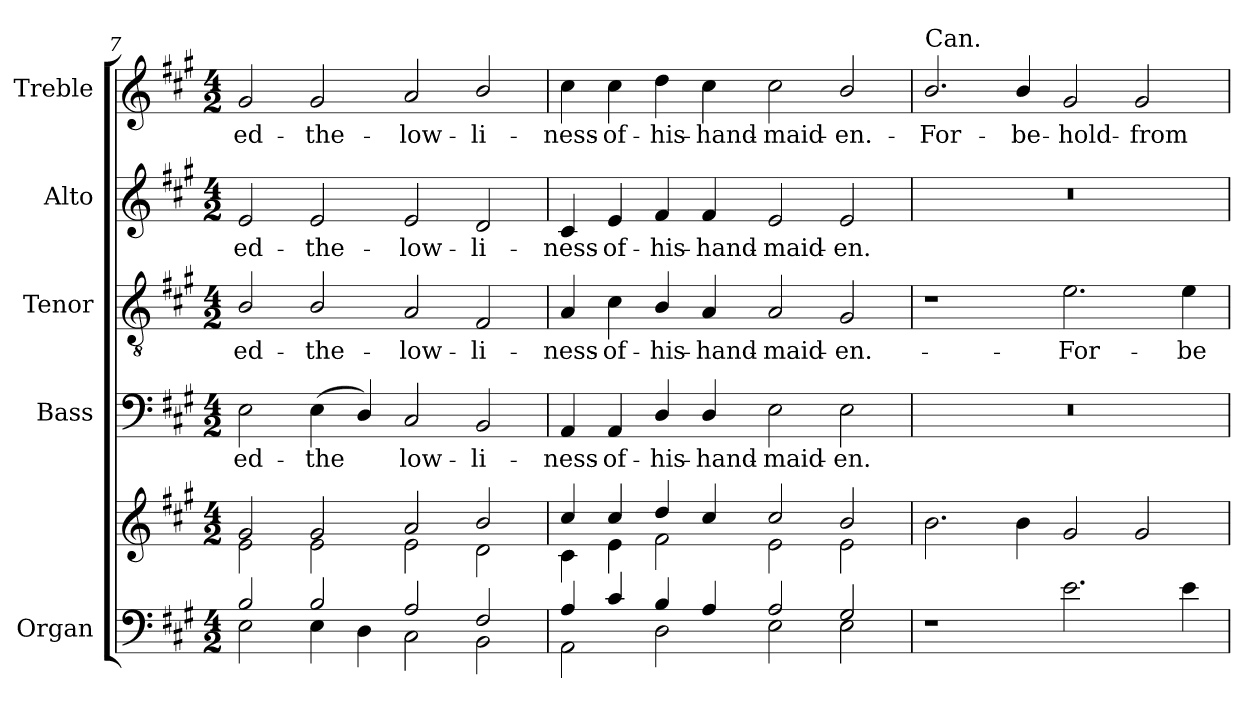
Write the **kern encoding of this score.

**kern	**kern	**kern	**text	**kern	**text	**kern	**text	**kern	**text
*part5	*part5	*part4	*part4	*part3	*part3	*part2	*part2	*part1	*part1
*staff6	*staff5	*staff4	*staff4	*staff3	*staff3	*staff2	*staff2	*staff1	*staff1
*I"Organ	*	*I"Bass	*	*I"Tenor	*	*I"Alto	*	*I"Treble	*
*I'Org.	*	*I'B.	*	*I'T.	*	*I'A.	*	*I'Tr.	*
*clefF4	*clefG2	*clefF4	*	*clefGv2	*	*clefG2	*	*clefG2	*
*	*	*	*	*ITrd7c12	*	*	*	*	*
*k[f#c#g#]	*k[f#c#g#]	*k[f#c#g#]	*	*k[f#c#g#]	*	*k[f#c#g#]	*	*k[f#c#g#]	*
*A:	*A:	*A:	*	*A:	*	*A:	*	*A:	*
*M4/2	*M4/2	*M4/2	*	*M4/2	*	*M4/2	*	*M4/2	*
=7	=7	=7	=7	=7	=7	=7	=7	=7	=7
*^	*^	*	*	*	*	*	*	*	*
!	!	!	!	!	!LO:LY:b:color=#000000	!	!	!	!	!	!
!	!	!	!	!	!	!	!LO:LY:b:color=#000000	!	!	!	!
!	!	!	!	!	!	!	!	!	!LO:LY:b:color=#000000	!	!
!	!	!	!	!	!	!	!	!	!	!	!LO:LY:b:color=#000000
2Bi/	2Ei\	2g#i/	2ei\	2Ei\	-ed-	2BBi/	-ed-	2ei/	-ed-	2g#i/	-ed-
!	!	!	!	!	!LO:LY:b:color=#000000	!	!	!	!	!	!
!	!	!	!	!	!	!	!LO:LY:b:color=#000000	!	!	!	!
!	!	!	!	!	!	!	!	!	!LO:LY:b:color=#000000	!	!
!	!	!	!	!	!	!	!	!	!	!	!LO:LY:b:color=#000000
2Bi/	4Ei\	2g#i/	2ei\	(4Ei\	-the	2BBi/	-the-	2ei/	-the-	2g#i/	-the-
.	4Di\	.	.	4Di/)	.	.	.	.	.	.	.
!	!	!	!	!	!LO:LY:b:color=#000000	!	!	!	!	!	!
!	!	!	!	!	!	!	!LO:LY:b:color=#000000	!	!	!	!
!	!	!	!	!	!	!	!	!	!LO:LY:b:color=#000000	!	!
!	!	!	!	!	!	!	!	!	!	!	!LO:LY:b:color=#000000
2Ai/	2C#i\	2ai/	2ei\	2C#i/	low-	2AAi/	-low-	2ei/	-low-	2ai/	-low-
!	!	!	!	!	!LO:LY:b:color=#000000	!	!	!	!	!	!
!	!	!	!	!	!	!	!LO:LY:b:color=#000000	!	!	!	!
!	!	!	!	!	!	!	!	!	!LO:LY:b:color=#000000	!	!
!	!	!	!	!	!	!	!	!	!	!	!LO:LY:b:color=#000000
2F#i/	2BBi\	2bi/	2di\	2BBi/	-li-	2FF#i/	-li-	2di/	-li-	2bi/	-li-
!!LO:PB:g=z
=8	=8	=8	=8	=8	=8	=8	=8	=8	=8	=8	=8
!	!	!	!	!	!LO:LY:b:color=#000000	!	!	!	!	!	!
!	!	!	!	!	!	!	!LO:LY:b:color=#000000	!	!	!	!
!	!	!	!	!	!	!	!	!	!LO:LY:b:color=#000000	!	!
!	!	!	!	!	!	!	!	!	!	!	!LO:LY:b:color=#000000
4Ai/	2AAi\	4cc#i/	4c#i\	4AAi/	-ness-	4AAi/	-ness-	4c#i/	-ness-	4cc#i\	-ness-
!	!	!	!	!	!LO:LY:b:color=#000000	!	!	!	!	!	!
!	!	!	!	!	!	!	!LO:LY:b:color=#000000	!	!	!	!
!	!	!	!	!	!	!	!	!	!LO:LY:b:color=#000000	!	!
!	!	!	!	!	!	!	!	!	!	!	!LO:LY:b:color=#000000
4c#i/	.	4cc#i/	4ei\	4AAi/	-of-	4C#i\	-of-	4ei/	-of-	4cc#i\	-of-
!	!	!	!	!	!LO:LY:b:color=#000000	!	!	!	!	!	!
!	!	!	!	!	!	!	!LO:LY:b:color=#000000	!	!	!	!
!	!	!	!	!	!	!	!	!	!LO:LY:b:color=#000000	!	!
!	!	!	!	!	!	!	!	!	!	!	!LO:LY:b:color=#000000
4Bi/	2Di\	4ddi/	2f#i\	4Di/	-his-	4BBi/	-his-	4f#i/	-his-	4ddi\	-his-
!	!	!	!	!	!LO:LY:b:color=#000000	!	!	!	!	!	!
!	!	!	!	!	!	!	!LO:LY:b:color=#000000	!	!	!	!
!	!	!	!	!	!	!	!	!	!LO:LY:b:color=#000000	!	!
!	!	!	!	!	!	!	!	!	!	!	!LO:LY:b:color=#000000
4Ai/	.	4cc#i/	.	4Di/	-hand-	4AAi/	-hand-	4f#i/	-hand-	4cc#i\	-hand-
!	!	!	!	!	!LO:LY:b:color=#000000	!	!	!	!	!	!
!	!	!	!	!	!	!	!LO:LY:b:color=#000000	!	!	!	!
!	!	!	!	!	!	!	!	!	!LO:LY:b:color=#000000	!	!
!	!	!	!	!	!	!	!	!	!	!	!LO:LY:b:color=#000000
2Ai/	2Ei\	2cc#i/	2ei\	2Ei\	-maid-	2AAi/	-maid-	2ei/	-maid-	2cc#i\	-maid-
!	!	!	!	!	!LO:LY:b:color=#000000	!	!	!	!	!	!
!	!	!	!	!	!	!	!LO:LY:b:color=#000000	!	!	!	!
!	!	!	!	!	!	!	!	!	!LO:LY:b:color=#000000	!	!
!	!	!	!	!	!	!	!	!	!	!	!LO:LY:b:color=#000000
2G#i/	2Ei\	2bi/	2ei\	2Ei\	-en.-	2GG#i/	-en.-	2ei/	-en.-	2bi/	-en.-
=9	=9	=9	=9	=9	=9	=9	=9	=9	=9	=9	=9
!	!	!	!	!LO:N:vis=1	!	!	!	!LO:N:vis=1	!	!	!
*v	*v	*	*	*	*	*	*	*	*	*	*
*	*v	*v	*	*	*	*	*	*	*	*
*^	*^	*	*	*	*	*	*	*	*
!	!	!	!	!	!	!	!	!	!	!LO:TX:a:t=Can.	!
!	!	!	!	!	!	!	!	!	!	!	!LO:LY:b:color=#000000
*v	*v	*	*	*	*	*	*	*	*	*	*
*	*v	*v	*	*	*	*	*	*	*	*
1r	2.bi\	0r	.	1r	.	0r	.	2.bi/	-For-
!	!	!	!	!	!	!	!	!	!LO:LY:b:color=#000000
.	4bi\	.	.	.	.	.	.	4bi/	-be-
!	!	!	!	!	!LO:LY:b:color=#000000	!	!	!	!
!	!	!	!	!	!	!	!	!	!LO:LY:b:color=#000000
2.ei\	2g#i/	.	.	2.Ei\	-For-	.	.	2g#i/	-hold-
!	!	!	!	!	!	!	!	!	!LO:LY:b:color=#000000
.	2g#i/	.	.	.	.	.	.	2g#i/	-from-
!	!	!	!	!	!LO:LY:b:color=#000000	!	!	!	!
4ei\	.	.	.	4Ei\	-be-	.	.	.	.
=	=	=	=	=	=	=	=	=	=
*-	*-	*-	*-	*-	*-	*-	*-	*-	*-
